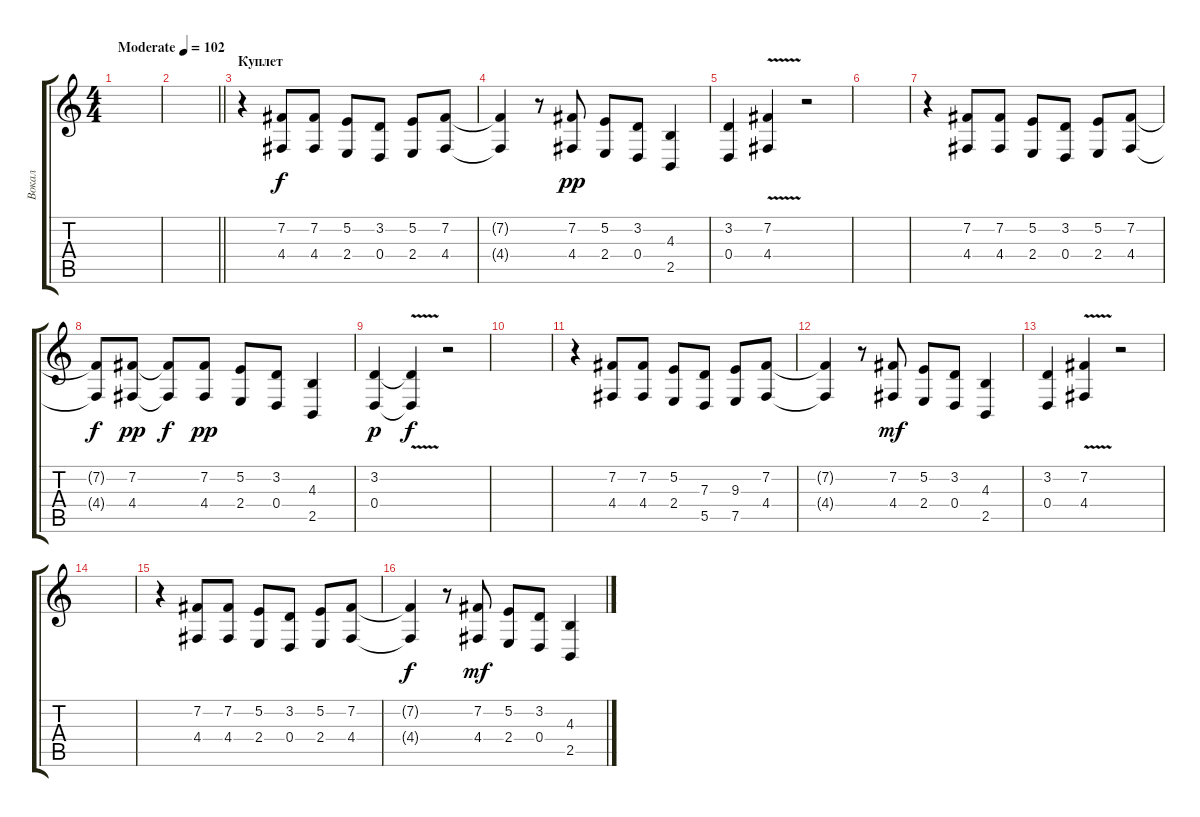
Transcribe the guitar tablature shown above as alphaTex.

\track ("Вокал" "Вокал") {instrument viola}
\staff {score tabs}
\tuning (E4 B3 G3 D3 A2 E2) {hide}
\ts (4 4)
\tempo (102 "Moderate")
\clef g2
\ks c
|
\barLineRight lightlight
|
\section ("" "Куплет")
r.4 (7.2 4.4).8 (7.2 4.4).8 (5.2 2.4).8 (3.2 0.4).8 (5.2 2.4).8 (7.2 4.4).8 |
(7.2{t} 4.4{t}).4{dy f} r.8 (7.2 4.4).8{dy pp} (5.2 2.4).8 (3.2 0.4).8 (4.3 2.5).4 |
(3.2 0.4).4 (7.2 4.4{v}).4 r.2 |
|
r.4 (7.2 4.4).8 (7.2 4.4).8 (5.2 2.4).8 (3.2 0.4).8 (5.2 2.4).8 (7.2 4.4).8 |
(7.2{t} 4.4{t}).8{dy f} (7.2 4.4).8{dy pp} (7.2{t} 4.4{t}).8{dy f} (7.2 4.4).8{dy pp} (5.2 2.4).8 (3.2 0.4).8 (4.3 2.5).4 |
(3.2 0.4).4{dy p} (3.2{t} 0.4{v t}).4{dy f} r.2 |
|
r.4 (7.2 4.4).8 (7.2 4.4).8 (5.2 2.4).8 (7.3 5.5).8 (9.3 7.5).8 (7.2 4.4).8 |
(7.2{t} 4.4{t}).4 r.8 (7.2 4.4).8{dy mf} (5.2 2.4).8 (3.2 0.4).8 (4.3 2.5).4 |
(3.2 0.4).4 (7.2 4.4{v}).4 r.2 |
|
r.4 (7.2 4.4).8 (7.2 4.4).8 (5.2 2.4).8 (3.2 0.4).8 (5.2 2.4).8 (7.2 4.4).8 |
(7.2{t} 4.4{t}).4{dy f} r.8 (7.2 4.4).8{dy mf} (5.2 2.4).8 (3.2 0.4).8 (4.3 2.5).4
